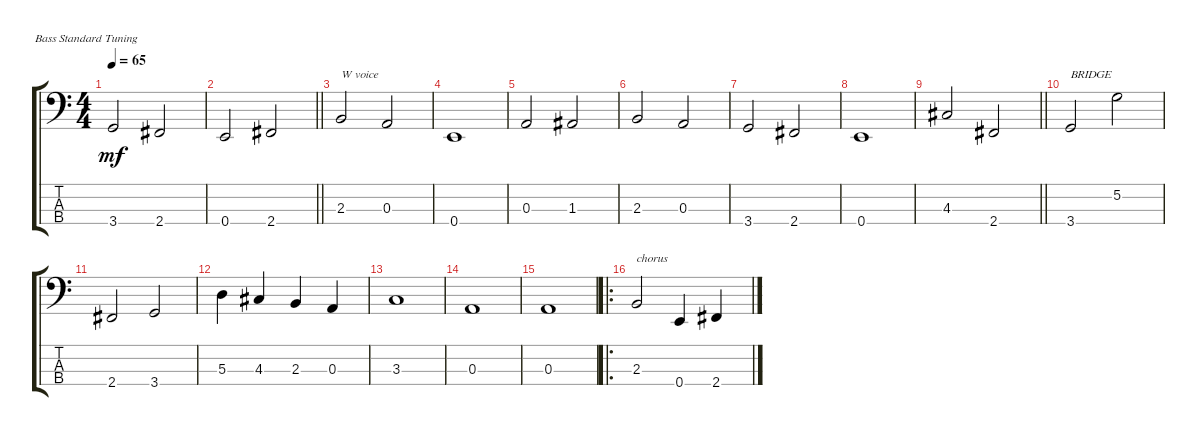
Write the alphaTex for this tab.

\defaultSystemsLayout 4
\bracketExtendMode groupsimilarinstruments
\firstSystemTrackNameOrientation horizontal
\otherSystemsTrackNameOrientation horizontal
\track "" {instrument electricbassfinger}
\staff {score tabs}
\tuning (G2 D2 A1 E1)
\ts (4 4)
\tempo 65
\clef f4
\scale
0.0766474
\ks c
3.4.2{dy mf} 2.4.2 |
\scale
0.0803658
\barLineRight lightlight
0.4.2 2.4.2 |
\scale
0.0708627 2.3.2{txt "W voice"} 0.3.2 |
\scale
0.0711125 0.4.1 |
\scale
0.0795397 0.3.2 1.3.2 |
\scale
0.0723089 2.3.2 0.3.2 |
\scale
0.0766474 3.4.2 2.4.2 |
\scale
0.0669332 0.4.1 |
\scale
0.0654274
\barLineRight lightlight
4.3.2 2.4.2 |
\scale
0.178461 3.4.2{txt "BRIDGE"} 5.2.2 |
\scale
0.132657 2.4.2 3.4.2 |
\scale
0.130815 5.3.4 4.3.4 2.3.4 0.3.4 |
\scale
0.108705 3.3.1 |
\scale
0.115978 0.3.1 |
\scale
0.110636 0.3.1 |
\ro
\scale
0.169362 2.3.2{txt "chorus"} 0.4.4 2.4.4
